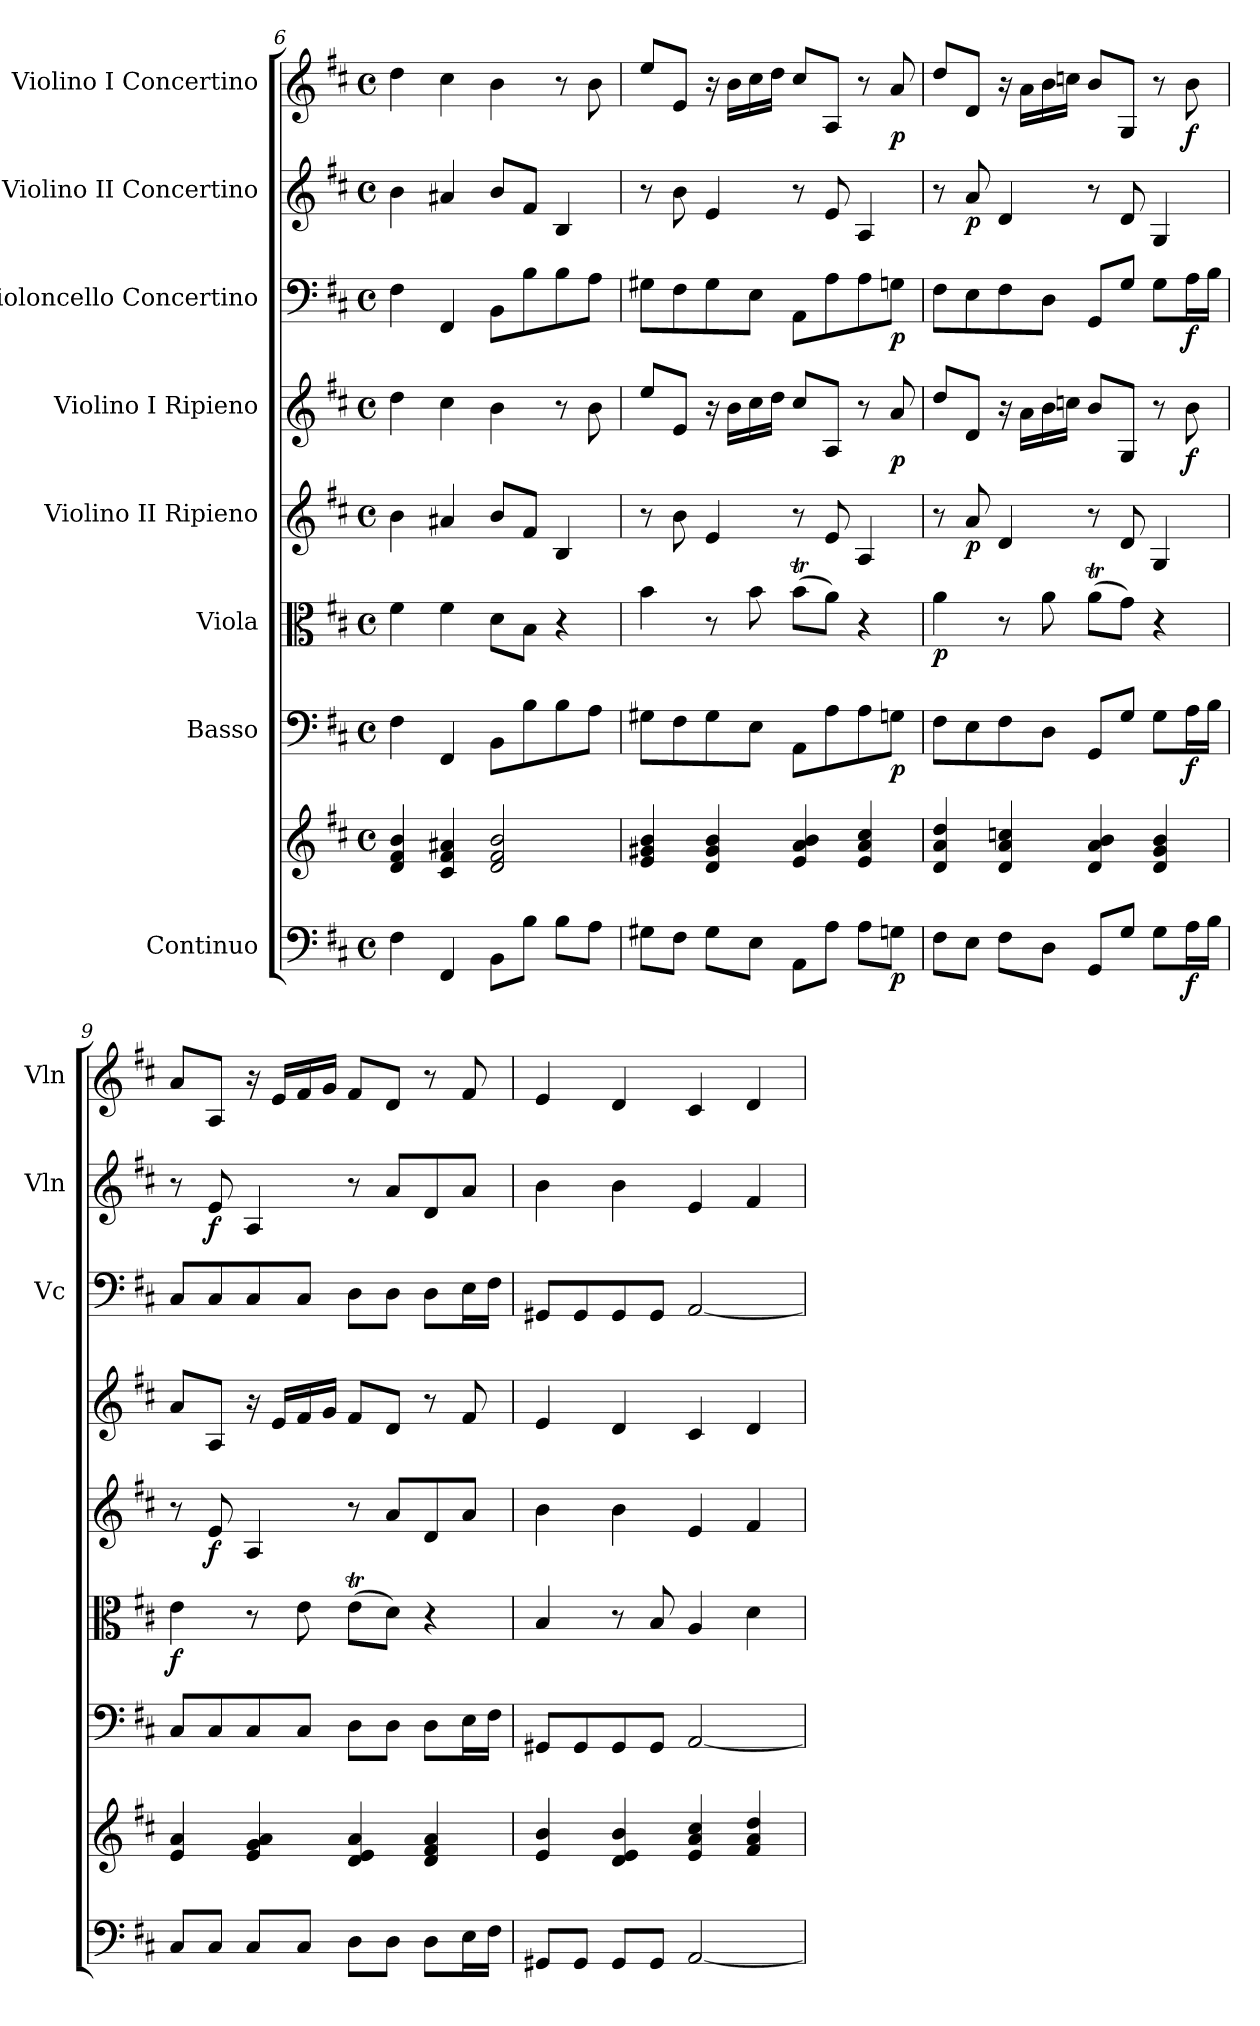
**kern	**kern	**dynam	**kern	**dynam	**kern	**dynam	**kern	**dynam	**kern	**dynam	**kern	**dynam	**kern	**dynam	**kern	**dynam
*part8	*part8	*part8	*part7	*part7	*part6	*part6	*part5	*part5	*part4	*part4	*part3	*part3	*part2	*part2	*part1	*part1
*staff9	*staff8	*staff8/9	*staff7	*staff7	*staff6	*staff6	*staff5	*staff5	*staff4	*staff4	*staff3	*staff3	*staff2	*staff2	*staff1	*staff1
*I"Continuo	*	*	*I"Basso	*	*I"Viola	*	*I"Violino II Ripieno	*	*I"Violino I Ripieno	*	*I"Violoncello Concertino	*	*I"Violino II Concertino	*	*I"Violino I Concertino	*
*	*	*	*	*	*	*	*	*	*	*	*I'Vc	*	*I'Vln	*	*I'Vln	*
!!LO:PB:g=z
*clefF4	*clefG2	*	*clefF4	*	*clefC3	*	*clefG2	*	*clefG2	*	*clefF4	*	*clefG2	*	*clefG2	*
*k[f#c#]	*k[f#c#]	*	*k[f#c#]	*	*k[f#c#]	*	*k[f#c#]	*	*k[f#c#]	*	*k[f#c#]	*	*k[f#c#]	*	*k[f#c#]	*
*M4/4	*M4/4	*	*M4/4	*	*M4/4	*	*M4/4	*	*M4/4	*	*M4/4	*	*M4/4	*	*M4/4	*
*met(c)	*met(c)	*	*met(c)	*	*met(c)	*	*met(c)	*	*met(c)	*	*met(c)	*	*met(c)	*	*met(c)	*
=6	=6	=6	=6	=6	=6	=6	=6	=6	=6	=6	=6	=6	=6	=6	=6	=6
4F#\	4d/ 4f#/ 4b/	.	4F#\	.	4f#\	.	4b\	.	4dd\	.	4F#\	.	4b\	.	4dd\	.
4FF#/	4c#/ 4f#/ 4a#X/	.	4FF#/	.	4f#\	.	4a#X/	.	4cc#\	.	4FF#/	.	4a#X/	.	4cc#\	.
8BB\L	2d/ 2f#/ 2b/	.	8BB\L	.	8d\L	.	8b/L	.	4b\	.	8BB\L	.	8b/L	.	4b\	.
8B\J	.	.	8B\	.	8B\J	.	8f#/J	.	.	.	8B\	.	8f#/J	.	.	.
8B\L	.	.	8B\	.	4r	.	4B/	.	8r	.	8B\	.	4B/	.	8r	.
8A\J	.	.	8A\J	.	.	.	.	.	8b\	.	8A\J	.	.	.	8b\	.
=7	=7	=7	=7	=7	=7	=7	=7	=7	=7	=7	=7	=7	=7	=7	=7	=7
8G#X\L	4e/ 4g#X/ 4b/	.	8G#X\L	.	4b\	.	8r	.	8ee/L	.	8G#X\L	.	8r	.	8ee/L	.
8F#\J	.	.	8F#\	.	.	.	8b\	.	8e/J	.	8F#\	.	8b\	.	8e/J	.
8G#\L	4d/ 4g#/ 4b/	.	8G#\	.	8r	.	4e/	.	16r	.	8G#\	.	4e/	.	16r	.
.	.	.	.	.	.	.	.	.	16b\LL	.	.	.	.	.	16b\LL	.
8E\J	.	.	8E\J	.	8b\	.	.	.	16cc#\	.	8E\J	.	.	.	16cc#\	.
.	.	.	.	.	.	.	.	.	16dd\JJ	.	.	.	.	.	16dd\JJ	.
8AA\L	4e/ 4a/ 4b/	.	8AA\L	.	(>8bT\L	.	8r	.	8cc#/L	.	8AA\L	.	8r	.	8cc#/L	.
8A\J	.	.	8A\	.	8a\J)	.	8e/	.	8A/J	.	8A\	.	8e/	.	8A/J	.
8A\L	4e/ 4a/ 4cc#/	.	8A\	.	4r	.	4A/	.	8r	.	8A\	.	4A/	.	8r	.
!	!	!LO:DY:b=2	!	!LO:DY:b	!	!	!	!	!	!LO:DY:b	!	!LO:DY:b	!	!	!	!LO:DY:b
8Gn\J	.	p	8Gn\J	p	.	.	.	.	8a/	p	8Gn\J	p	.	.	8a/	p
=8	=8	=8	=8	=8	=8	=8	=8	=8	=8	=8	=8	=8	=8	=8	=8	=8
!	!	!	!	!	!	!LO:DY:b	!	!	!	!	!	!	!	!	!	!
8F#\L	4d/ 4a/ 4dd/	.	8F#\L	.	4a\	p	8r	.	8dd/L	.	8F#\L	.	8r	.	8dd/L	.
!	!	!	!	!	!	!	!	!LO:DY:b	!	!	!	!	!	!LO:DY:b	!	!
8E\J	.	.	8E\	.	.	.	8a/	p	8d/J	.	8E\	.	8a/	p	8d/J	.
8F#\L	4d/ 4a/ 4ccn/	.	8F#\	.	8r	.	4d/	.	16r	.	8F#\	.	4d/	.	16r	.
.	.	.	.	.	.	.	.	.	16a\LL	.	.	.	.	.	16a\LL	.
8D\J	.	.	8D\J	.	8a\	.	.	.	16b\	.	8D\J	.	.	.	16b\	.
.	.	.	.	.	.	.	.	.	16ccn\JJ	.	.	.	.	.	16ccn\JJ	.
8GG/L	4d/ 4a/ 4b/	.	8GG/L	.	(>8aT\L	.	8r	.	8b/L	.	8GG/L	.	8r	.	8b/L	.
8G/J	.	.	8G/J	.	8g\J)	.	8d/	.	8G/J	.	8G/J	.	8d/	.	8G/J	.
8G\L	4d/ 4g/ 4b/	.	8G\L	.	4r	.	4G/	.	8r	.	8G\L	.	4G/	.	8r	.
!	!	!LO:DY:b=2	!	!LO:DY:b	!	!	!	!	!	!LO:DY:b	!	!LO:DY:b	!	!	!	!LO:DY:b
16A\L	.	f	16A\L	f	.	.	.	.	8b\	f	16A\L	f	.	.	8b\	f
16B\JJ	.	.	16B\JJ	.	.	.	.	.	.	.	16B\JJ	.	.	.	.	.
=9	=9	=9	=9	=9	=9	=9	=9	=9	=9	=9	=9	=9	=9	=9	=9	=9
!	!	!	!	!	!	!LO:DY:b	!	!	!	!	!	!	!	!	!	!
8C#/L	4e/ 4a/	.	8C#/L	.	4e\	f	8r	.	8a/L	.	8C#/L	.	8r	.	8a/L	.
!	!	!	!	!	!	!	!	!LO:DY:b	!	!	!	!	!	!LO:DY:b	!	!
8C#/J	.	.	8C#/	.	.	.	8e/	f	8A/J	.	8C#/	.	8e/	f	8A/J	.
8C#/L	4e/ 4g/ 4a/	.	8C#/	.	8r	.	4A/	.	16r	.	8C#/	.	4A/	.	16r	.
.	.	.	.	.	.	.	.	.	16e/LL	.	.	.	.	.	16e/LL	.
8C#/J	.	.	8C#/J	.	8e\	.	.	.	16f#/	.	8C#/J	.	.	.	16f#/	.
.	.	.	.	.	.	.	.	.	16g/JJ	.	.	.	.	.	16g/JJ	.
8D\L	4d/ 4e/ 4a/	.	8D\L	.	(>8eT\L	.	8r	.	8f#/L	.	8D\L	.	8r	.	8f#/L	.
8D\J	.	.	8D\J	.	8d\J)	.	8a/L	.	8d/J	.	8D\J	.	8a/L	.	8d/J	.
8D\L	4d/ 4f#/ 4a/	.	8D\L	.	4r	.	8d/	.	8r	.	8D\L	.	8d/	.	8r	.
16E\L	.	.	16E\L	.	.	.	8a/J	.	8f#/	.	16E\L	.	8a/J	.	8f#/	.
16F#\JJ	.	.	16F#\JJ	.	.	.	.	.	.	.	16F#\JJ	.	.	.	.	.
=10	=10	=10	=10	=10	=10	=10	=10	=10	=10	=10	=10	=10	=10	=10	=10	=10
8GG#X/L	4e/ 4b/	.	8GG#X/L	.	4B/	.	4b\	.	4e/	.	8GG#X/L	.	4b\	.	4e/	.
8GG#/J	.	.	8GG#/	.	.	.	.	.	.	.	8GG#/	.	.	.	.	.
8GG#/L	4d/ 4e/ 4b/	.	8GG#/	.	8r	.	4b\	.	4d/	.	8GG#/	.	4b\	.	4d/	.
8GG#/J	.	.	8GG#/J	.	8B/	.	.	.	.	.	8GG#/J	.	.	.	.	.
[2AA/	4e/ 4a/ 4cc#/	.	[2AA/	.	4A/	.	4e/	.	4c#/	.	[2AA/	.	4e/	.	4c#/	.
.	4f#/ 4a/ 4dd/	.	.	.	4d\	.	4f#/	.	4d/	.	.	.	4f#/	.	4d/	.
=	=	=	=	=	=	=	=	=	=	=	=	=	=	=	=	=
*-	*-	*-	*-	*-	*-	*-	*-	*-	*-	*-	*-	*-	*-	*-	*-	*-
